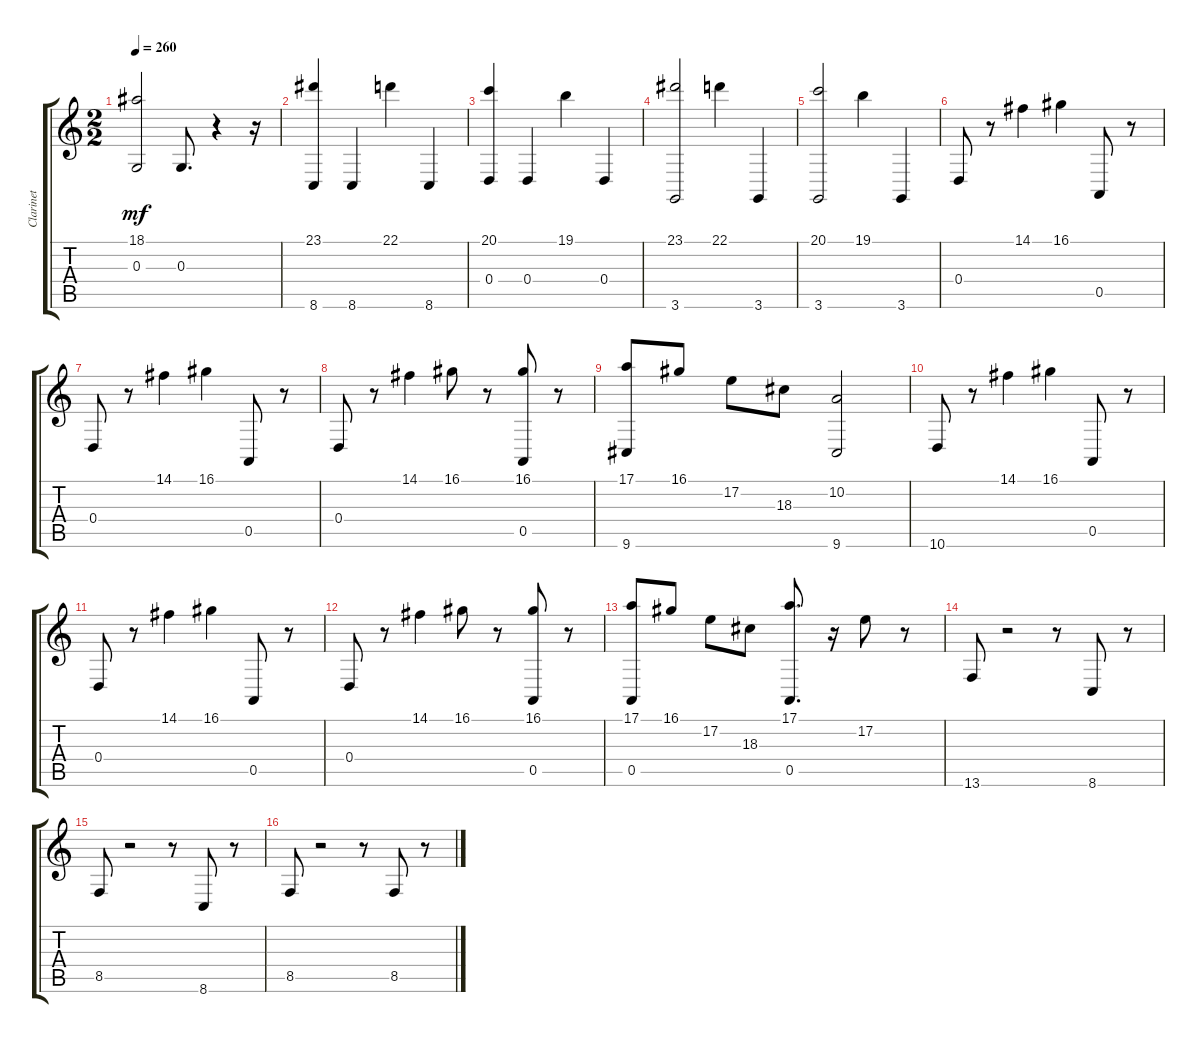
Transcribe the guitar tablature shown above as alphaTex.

\track ("Clarinet" "Clarinet") {instrument clarinet}
\staff {score tabs}
\tuning (E4 B3 G3 D3 A2 E2) {hide}
\ts (2 2)
\tempo 260
\clef g2
\ks c
(18.1 0.3).2{dy mf} 0.3.8{d} r.4 r.16 |
(23.1 8.6).4 8.6.4 22.1.4 8.6.4 |
(20.1 0.4).4 0.4.4 19.1.4 0.4.4 |
(23.1 3.6).2 22.1.4 3.6.4 |
(20.1 3.6).2 19.1.4 3.6.4 |
0.4.8 r.8 14.1.4 16.1.4 0.5.8 r.8 |
0.4.8 r.8 14.1.4 16.1.4 0.5.8 r.8 |
0.4.8 r.8 14.1.4 16.1.8 r.8 (16.1 0.5).8 r.8 |
(17.1 9.6).8 16.1.8 17.2.8 18.3.8 (10.2 9.6).2 |
10.6.8 r.8 14.1.4 16.1.4 0.5.8 r.8 |
0.4.8 r.8 14.1.4 16.1.4 0.5.8 r.8 |
0.4.8 r.8 14.1.4 16.1.8 r.8 (16.1 0.5).8 r.8 |
(17.1 0.5).8 16.1.8 17.2.8 18.3.8 (17.1 0.5).8{d} r.16 17.2.8 r.8 |
13.6.8 r.2 r.8 8.6.8 r.8 |
8.5.8 r.2 r.8 8.6.8 r.8 |
8.5.8 r.2 r.8 8.5.8 r.8
